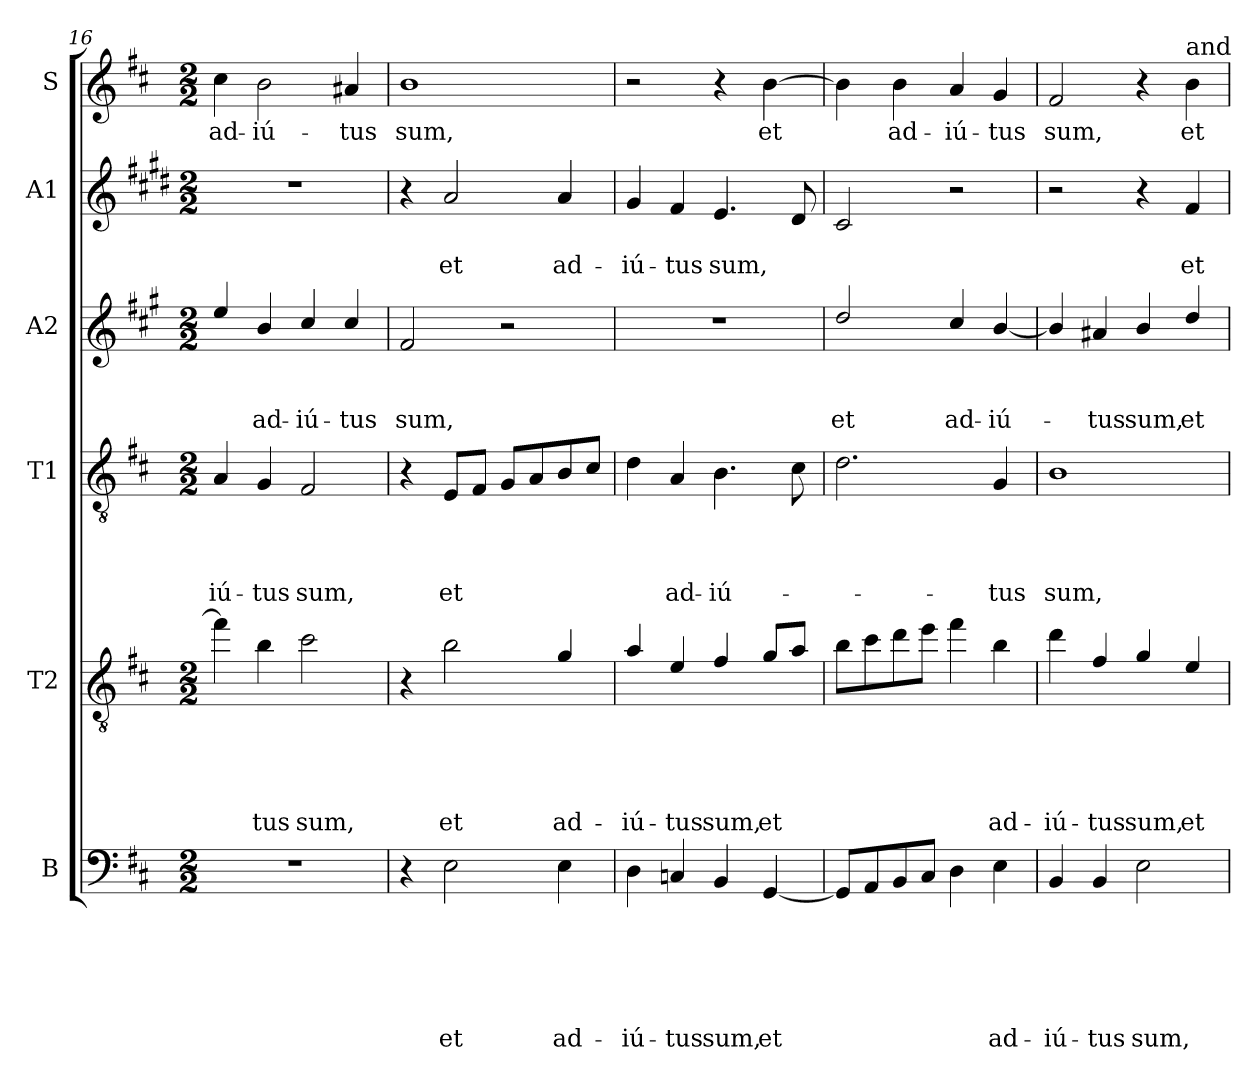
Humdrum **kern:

**kern	**text	**text	**text	**text	**text	**text	**kern	**text	**text	**text	**text	**text	**kern	**text	**text	**text	**text	**kern	**text	**text	**text	**kern	**text	**text	**kern	**text
*part6	*part6	*part6	*part6	*part6	*part6	*part6	*part5	*part5	*part5	*part5	*part5	*part5	*part4	*part4	*part4	*part4	*part4	*part3	*part3	*part3	*part3	*part2	*part2	*part2	*part1	*part1
*staff6	*staff6	*staff6	*staff6	*staff6	*staff6	*staff6	*staff5	*staff5	*staff5	*staff5	*staff5	*staff5	*staff4	*staff4	*staff4	*staff4	*staff4	*staff3	*staff3	*staff3	*staff3	*staff2	*staff2	*staff2	*staff1	*staff1
*I"B	*	*	*	*	*	*	*I"T2	*	*	*	*	*	*I"T1	*	*	*	*	*I"A2	*	*	*	*I"A1	*	*	*I"S	*
!!LO:PB:g=z
*clefF4	*	*	*	*	*	*	*clefGv2	*	*	*	*	*	*clefGv2	*	*	*	*	*clefG2	*	*	*	*clefG2	*	*	*clefG2	*
*	*	*	*	*	*	*	*ITrd8c14	*	*	*	*	*	*	*	*	*	*	*ITrd4c7	*	*	*	*ITrd1c2	*	*	*	*
*k[f#c#]	*	*	*	*	*	*	*k[f#c#]	*	*	*	*	*	*k[f#c#]	*	*	*	*	*k[f#c#]	*	*	*	*k[f#c#]	*	*	*k[f#c#]	*
*D:	*	*	*	*	*	*	*D:	*	*	*	*	*	*D:	*	*	*	*	*D:	*	*	*	*D:	*	*	*D:	*
*M2/2	*	*	*	*	*	*	*M2/2	*	*	*	*	*	*M2/2	*	*	*	*	*M2/2	*	*	*	*M2/2	*	*	*M2/2	*
=16	=16	=16	=16	=16	=16	=16	=16	=16	=16	=16	=16	=16	=16	=16	=16	=16	=16	=16	=16	=16	=16	=16	=16	=16	=16	=16
!	!	!	!	!	!	!	!	!	!	!	!	!	!	!	!	!	!LO:LY:b	!	!	!	!	!	!	!	!	!LO:LY:b
1r	.	.	.	.	.	.	4f#\]	.	.	.	.	.	4A/	.	.	.	-iú-	4a/	.	.	.	1r	.	.	4cc#\	ad-
!	!	!	!	!	!	!	!	!	!	!	!	!LO:LY:b	!	!	!	!	!LO:LY:b	!	!	!	!LO:LY:b	!	!	!	!	!LO:LY:b
.	.	.	.	.	.	.	4B\	.	.	.	.	-tus	4G/	.	.	.	-tus	4e/	.	.	ad-	.	.	.	2b\	-iú-
!	!	!	!	!	!	!	!	!	!	!	!	!LO:LY:b	!	!	!	!	!LO:LY:b	!	!	!	!LO:LY:b	!	!	!	!	!
.	.	.	.	.	.	.	2c#\	.	.	.	.	sum,	2F#/	.	.	.	sum,	4f#/	.	.	-iú-	.	.	.	.	.
!	!	!	!	!	!	!	!	!	!	!	!	!	!	!	!	!	!	!	!	!	!LO:LY:b	!	!	!	!	!LO:LY:b
.	.	.	.	.	.	.	.	.	.	.	.	.	.	.	.	.	.	4f#/	.	.	-tus	.	.	.	4a#/	-tus
=17	=17	=17	=17	=17	=17	=17	=17	=17	=17	=17	=17	=17	=17	=17	=17	=17	=17	=17	=17	=17	=17	=17	=17	=17	=17	=17
!	!	!	!	!	!	!	!	!	!	!	!	!	!	!	!	!	!	!	!	!	!LO:LY:b	!	!	!	!	!LO:LY:b
4r	.	.	.	.	.	.	4r	.	.	.	.	.	4r	.	.	.	.	2B/	.	.	sum,	4r	.	.	1b	sum,
!	!	!	!	!	!	!LO:LY:b	!	!	!	!	!	!LO:LY:b	!	!	!	!	!LO:LY:b	!	!	!	!	!	!	!LO:LY:b	!	!
2E\	.	.	.	.	.	et	2B\	.	.	.	.	et	8E/L	.	.	.	et	.	.	.	.	2g/	.	et	.	.
.	.	.	.	.	.	.	.	.	.	.	.	.	8F#/J	.	.	.	.	.	.	.	.	.	.	.	.	.
.	.	.	.	.	.	.	.	.	.	.	.	.	8G/L	.	.	.	.	2r	.	.	.	.	.	.	.	.
.	.	.	.	.	.	.	.	.	.	.	.	.	8A/	.	.	.	.	.	.	.	.	.	.	.	.	.
!	!	!	!	!	!	!LO:LY:b	!	!	!	!	!	!LO:LY:b	!	!	!	!	!	!	!	!	!	!	!	!LO:LY:b	!	!
4E\	.	.	.	.	.	ad-	4G/	.	.	.	.	ad-	8B/	.	.	.	.	.	.	.	.	4g/	.	ad-	.	.
.	.	.	.	.	.	.	.	.	.	.	.	.	8c#/J	.	.	.	.	.	.	.	.	.	.	.	.	.
=18	=18	=18	=18	=18	=18	=18	=18	=18	=18	=18	=18	=18	=18	=18	=18	=18	=18	=18	=18	=18	=18	=18	=18	=18	=18	=18
!	!	!	!	!	!	!LO:LY:b	!	!	!	!	!	!LO:LY:b	!	!	!	!	!	!	!	!	!	!	!	!LO:LY:b	!	!
4D\	.	.	.	.	.	-iú-	4A/	.	.	.	.	-iú-	4d\	.	.	.	.	1r	.	.	.	4f#/	.	-iú-	2r	.
!	!	!	!	!	!	!LO:LY:b	!	!	!	!	!	!LO:LY:b	!	!	!	!	!LO:LY:b	!	!	!	!	!	!	!LO:LY:b	!	!
4Cn/	.	.	.	.	.	-tus	4E/	.	.	.	.	-tus	4A/	.	.	.	ad-	.	.	.	.	4e/	.	-tus	.	.
!	!	!	!	!	!	!LO:LY:b	!	!	!	!	!	!LO:LY:b	!	!	!	!	!LO:LY:b	!	!	!	!	!	!	!LO:LY:b	!	!
4BB/	.	.	.	.	.	sum,	4F#/	.	.	.	.	sum,	4.B\	.	.	.	-iú-	.	.	.	.	4.d/	.	sum,	4r	.
!	!	!	!	!	!	!LO:LY:b	!	!	!	!	!	!LO:LY:b	!	!	!	!	!	!	!	!	!	!	!	!	!	!LO:LY:b
[4GG/	.	.	.	.	.	et	8G/L	.	.	.	.	et	.	.	.	.	.	.	.	.	.	.	.	.	[4b\	et
.	.	.	.	.	.	.	8A/J	.	.	.	.	.	8c#\	.	.	.	.	.	.	.	.	8c#/	.	.	.	.
=19	=19	=19	=19	=19	=19	=19	=19	=19	=19	=19	=19	=19	=19	=19	=19	=19	=19	=19	=19	=19	=19	=19	=19	=19	=19	=19
!	!	!	!	!	!	!	!	!	!	!	!	!	!	!	!	!	!	!	!	!	!LO:LY:b	!	!	!	!	!
8GG/L]	.	.	.	.	.	.	8B\L	.	.	.	.	.	2.d\	.	.	.	.	2g/	.	.	et	2B/	.	.	4b\]	.
8AA/	.	.	.	.	.	.	8c#\	.	.	.	.	.	.	.	.	.	.	.	.	.	.	.	.	.	.	.
!	!	!	!	!	!	!	!	!	!	!	!	!	!	!	!	!	!	!	!	!	!	!	!	!	!	!LO:LY:b
8BB/	.	.	.	.	.	.	8d\	.	.	.	.	.	.	.	.	.	.	.	.	.	.	.	.	.	4b\	ad-
8C#/J	.	.	.	.	.	.	8e\J	.	.	.	.	.	.	.	.	.	.	.	.	.	.	.	.	.	.	.
!	!	!	!	!	!	!	!	!	!	!	!	!	!	!	!	!	!	!	!	!	!LO:LY:b	!	!	!	!	!LO:LY:b
4D\	.	.	.	.	.	.	4f#\	.	.	.	.	.	.	.	.	.	.	4f#/	.	.	ad-	2r	.	.	4a/	-iú-
!	!	!	!	!	!	!LO:LY:b	!	!	!	!	!	!LO:LY:b	!	!	!	!	!LO:LY:b	!	!	!	!LO:LY:b	!	!	!	!	!LO:LY:b
4E\	.	.	.	.	.	ad-	4B\	.	.	.	.	ad-	4G/	.	.	.	-tus	[4e/	.	.	-iú-	.	.	.	4g/	-tus
=20	=20	=20	=20	=20	=20	=20	=20	=20	=20	=20	=20	=20	=20	=20	=20	=20	=20	=20	=20	=20	=20	=20	=20	=20	=20	=20
!	!	!	!	!	!	!LO:LY:b	!	!	!	!	!	!LO:LY:b	!	!	!	!	!LO:LY:b	!	!	!	!	!	!	!	!	!LO:LY:b
4BB/	.	.	.	.	.	-iú-	4d\	.	.	.	.	-iú-	1B	.	.	.	sum,	4e/]	.	.	.	2r	.	.	2f#/	sum,
!	!	!	!	!	!	!LO:LY:b	!	!	!	!	!	!LO:LY:b	!	!	!	!	!	!	!	!	!LO:LY:b	!	!	!	!	!
4BB/	.	.	.	.	.	-tus	4F#/	.	.	.	.	-tus	.	.	.	.	.	4d#/	.	.	-tus	.	.	.	.	.
!	!	!	!	!	!	!LO:LY:b	!	!	!	!	!	!LO:LY:b	!	!	!	!	!	!	!	!	!LO:LY:b	!	!	!	!	!
2E\	.	.	.	.	.	sum,	4G/	.	.	.	.	sum,	.	.	.	.	.	4e/	.	.	sum,	4r	.	.	4r	.
!	!	!	!	!	!	!	!	!	!	!	!	!	!	!	!	!	!	!	!	!	!	!	!	!	!LO:TX:a:t=and	!
!	!	!	!	!	!	!	!	!	!	!	!	!LO:LY:b	!	!	!	!	!	!	!	!	!LO:LY:b	!	!	!LO:LY:b	!	!LO:LY:b
.	.	.	.	.	.	.	4E/	.	.	.	.	et	.	.	.	.	.	4g/	.	.	et	4e/	.	et	4b\	et
=	=	=	=	=	=	=	=	=	=	=	=	=	=	=	=	=	=	=	=	=	=	=	=	=	=	=
*-	*-	*-	*-	*-	*-	*-	*-	*-	*-	*-	*-	*-	*-	*-	*-	*-	*-	*-	*-	*-	*-	*-	*-	*-	*-	*-
